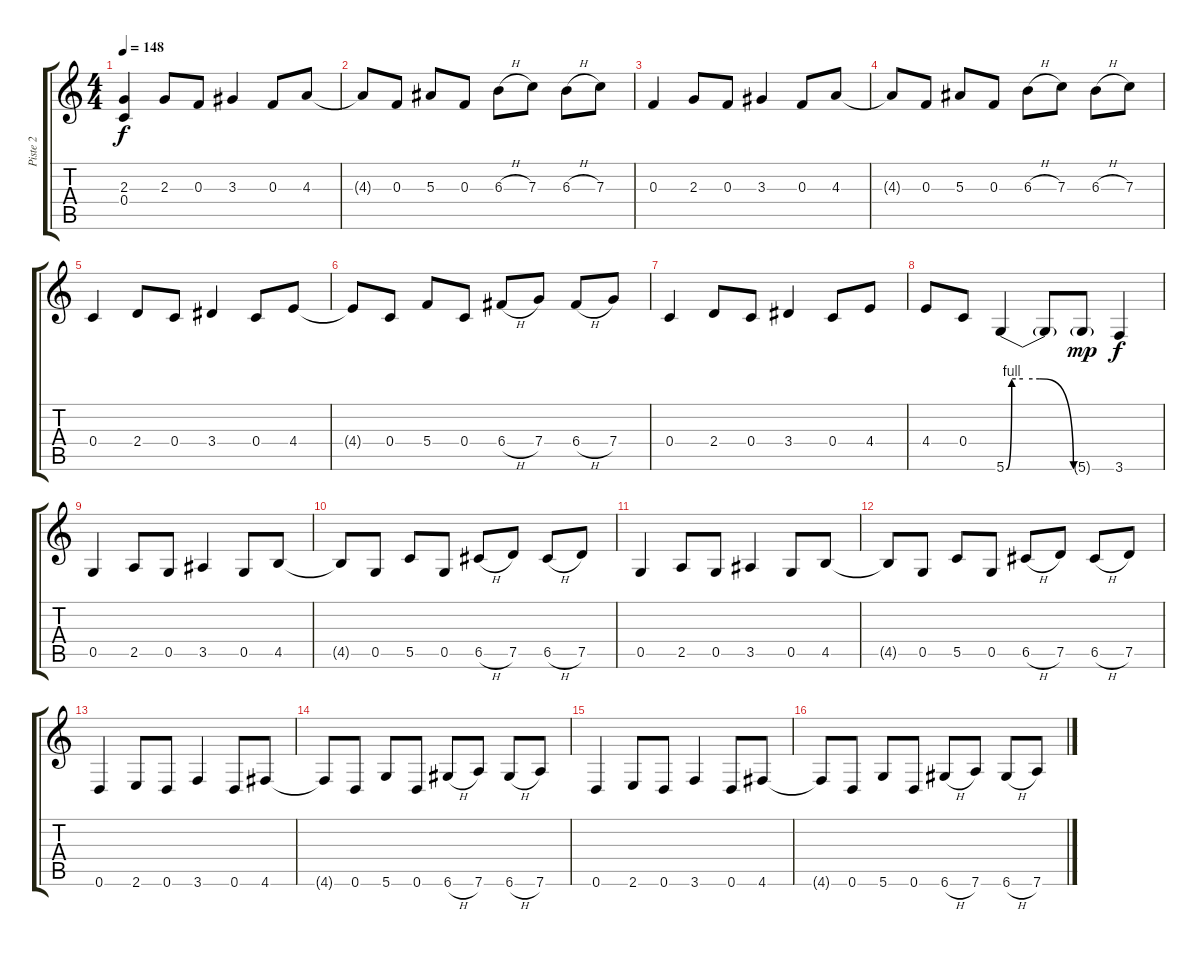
\track ("Piste 2" "Piste 2") {instrument distortionguitar}
\staff {score tabs}
\tuning (D4 A3 F3 C3 G2 D2) {hide}
\ts (4 4)
\tempo 148
\clef g2
\ks c
(2.3 0.4).4{dy f instrument distortionguitar} 2.3.8 0.3.8 3.3.4 0.3.8 4.3.8 |
4.3{t}.8 0.3.8 5.3.8 0.3.8 6.3{h}.8 7.3.8 6.3{h}.8 7.3.8 |
0.3.4 2.3.8 0.3.8 3.3.4 0.3.8 4.3.8 |
4.3{t}.8 0.3.8 5.3.8 0.3.8 6.3{h}.8 7.3.8 6.3{h}.8 7.3.8 |
0.4.4 2.4.8 0.4.8 3.4.4 0.4.8 4.4.8 |
4.4{t}.8 0.4.8 5.4.8 0.4.8 6.4{h}.8 7.4.8 6.4{h}.8 7.4.8 |
0.4.4 2.4.8 0.4.8 3.4.4 0.4.8 4.4.8 |
4.4.8 0.4.8 5.6{be (custom 0 0 5 4 15 4 30 4 60 0)}.4 5.6{t}.8 5.6{g}.8{dy mp} 3.6.4{dy f} |
0.5.4 2.5.8 0.5.8 3.5.4 0.5.8 4.5.8 |
4.5{t}.8 0.5.8 5.5.8 0.5.8 6.5{h}.8 7.5.8 6.5{h}.8 7.5.8 |
0.5.4 2.5.8 0.5.8 3.5.4 0.5.8 4.5.8 |
4.5{t}.8 0.5.8 5.5.8 0.5.8 6.5{h}.8 7.5.8 6.5{h}.8 7.5.8 |
0.6.4 2.6.8 0.6.8 3.6.4 0.6.8 4.6.8 |
4.6{t}.8 0.6.8 5.6.8 0.6.8 6.6{h}.8 7.6.8 6.6{h}.8 7.6.8 |
0.6.4 2.6.8 0.6.8 3.6.4 0.6.8 4.6.8 |
4.6{t}.8 0.6.8 5.6.8 0.6.8 6.6{h}.8 7.6.8 6.6{h}.8 7.6.8
